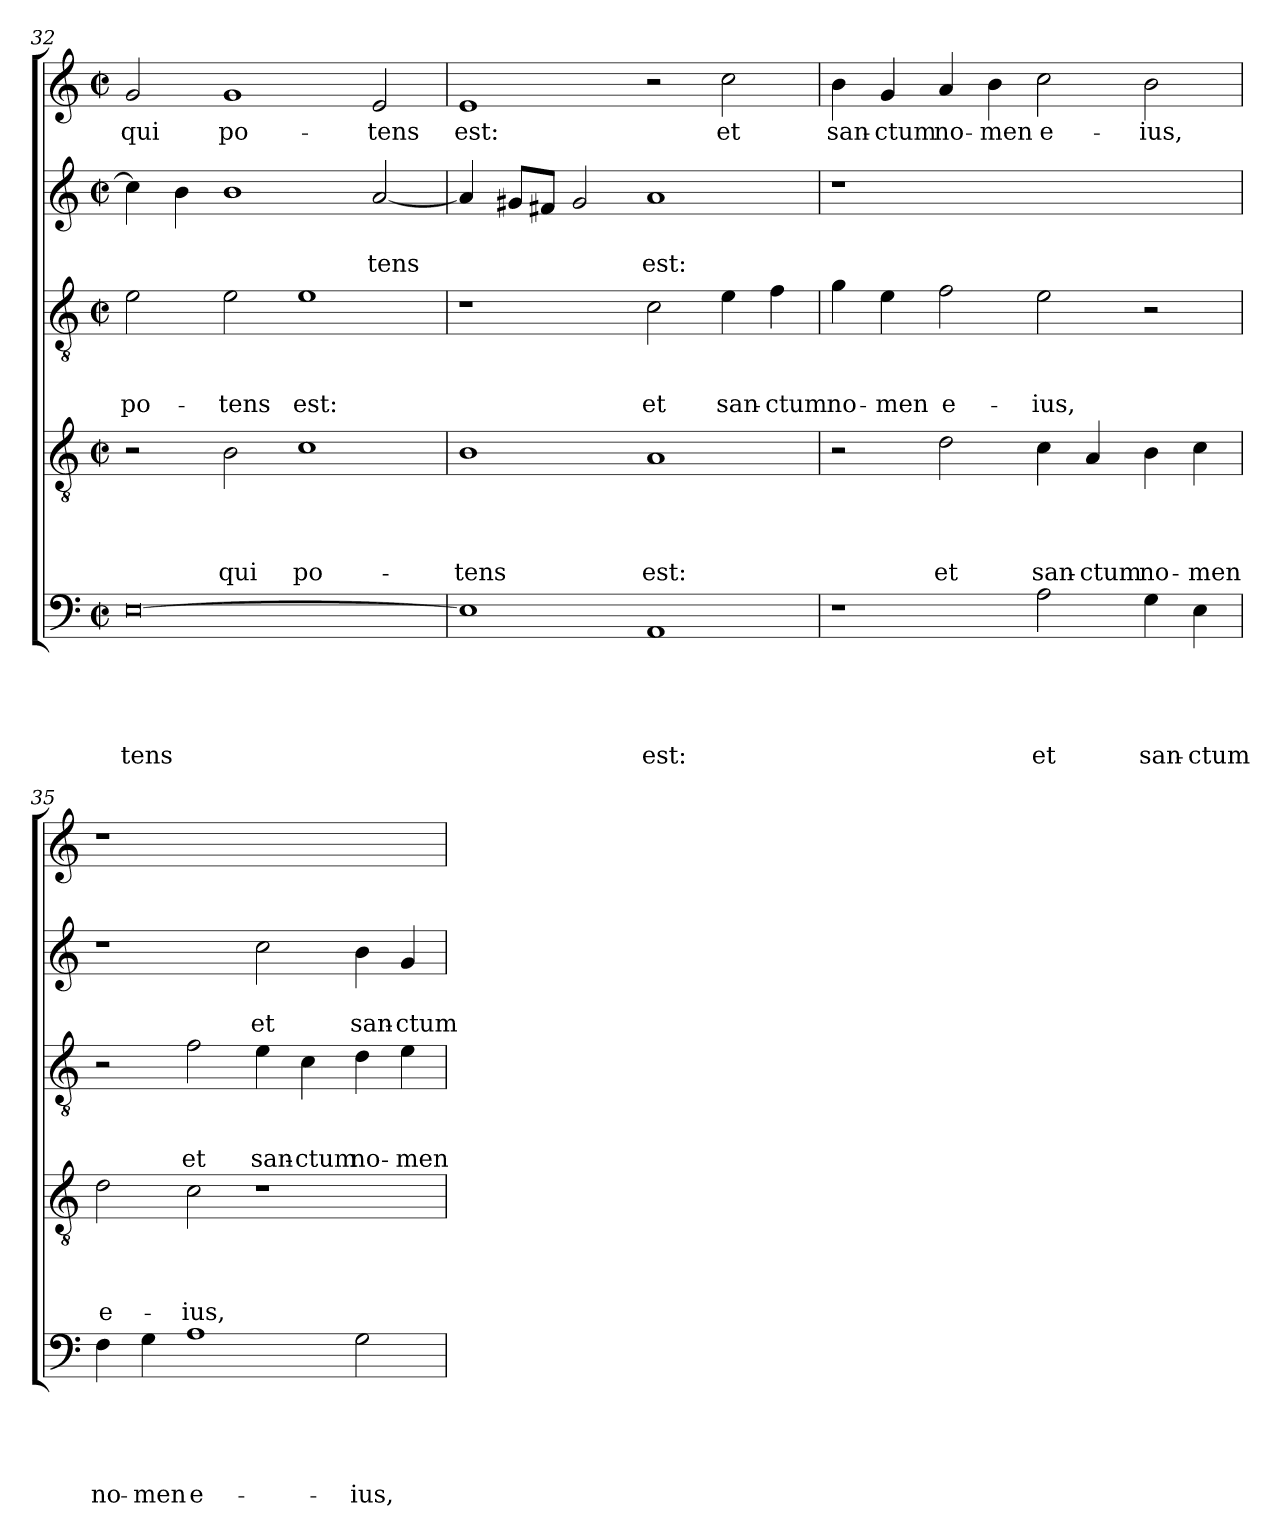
**kern	**text	**text	**text	**text	**text	**kern	**text	**text	**text	**text	**kern	**text	**text	**text	**kern	**text	**text	**kern	**text
*part5	*part5	*part5	*part5	*part5	*part5	*part4	*part4	*part4	*part4	*part4	*part3	*part3	*part3	*part3	*part2	*part2	*part2	*part1	*part1
*staff5	*staff5	*staff5	*staff5	*staff5	*staff5	*staff4	*staff4	*staff4	*staff4	*staff4	*staff3	*staff3	*staff3	*staff3	*staff2	*staff2	*staff2	*staff1	*staff1
*clefF4	*	*	*	*	*	*clefGv2	*	*	*	*	*clefGv2	*	*	*	*clefG2	*	*	*clefG2	*
*k[]	*	*	*	*	*	*k[]	*	*	*	*	*k[]	*	*	*	*k[]	*	*	*k[]	*
*C:	*	*	*	*	*	*C:	*	*	*	*	*C:	*	*	*	*C:	*	*	*C:	*
*M2/2	*	*	*	*	*	*M2/2	*	*	*	*	*M2/2	*	*	*	*M2/2	*	*	*M2/2	*
*met(c|)	*	*	*	*	*	*met(c|)	*	*	*	*	*met(c|)	*	*	*	*met(c|)	*	*	*met(c|)	*
=32	=32	=32	=32	=32	=32	=32	=32	=32	=32	=32	=32	=32	=32	=32	=32	=32	=32	=32	=32
[0E	.	.	.	.	-tens	2r	.	.	.	.	2e\	.	.	po-	4cc\]	.	.	2g/	qui
.	.	.	.	.	.	.	.	.	.	.	.	.	.	.	4b\	.	.	.	.
.	.	.	.	.	.	2B\	.	.	.	qui	2e\	.	.	-tens	1b	.	.	1g	po-
.	.	.	.	.	.	1c	.	.	.	po-	1e	.	.	est:	.	.	.	.	.
.	.	.	.	.	.	.	.	.	.	.	.	.	.	.	[2a/	.	-tens	2e/	-tens
=33	=33	=33	=33	=33	=33	=33	=33	=33	=33	=33	=33	=33	=33	=33	=33	=33	=33	=33	=33
1E]	.	.	.	.	.	1B	.	.	.	-tens	1r	.	.	.	4a/]	.	.	1e	est:
.	.	.	.	.	.	.	.	.	.	.	.	.	.	.	8g#/L	.	.	.	.
.	.	.	.	.	.	.	.	.	.	.	.	.	.	.	8f#/J	.	.	.	.
.	.	.	.	.	.	.	.	.	.	.	.	.	.	.	2g#/	.	.	.	.
1AA	.	.	.	.	est:	1A	.	.	.	est:	2c\	.	.	et	1a	.	est:	2r	.
.	.	.	.	.	.	.	.	.	.	.	4e\	.	.	san-	.	.	.	2cc\	et
.	.	.	.	.	.	.	.	.	.	.	4f\	.	.	-ctum	.	.	.	.	.
!!LO:LB:g=z
=34	=34	=34	=34	=34	=34	=34	=34	=34	=34	=34	=34	=34	=34	=34	=34	=34	=34	=34	=34
1r	.	.	.	.	.	2r	.	.	.	.	4g\	.	.	no-	1r	.	.	4b\	san-
.	.	.	.	.	.	.	.	.	.	.	4e\	.	.	-men	.	.	.	4g/	-ctum
.	.	.	.	.	.	2d\	.	.	.	et	2f\	.	.	e-	.	.	.	4a/	no-
.	.	.	.	.	.	.	.	.	.	.	.	.	.	.	.	.	.	4b\	-men
2A\	.	.	.	.	et	4c\	.	.	.	san-	2e\	.	.	-ius,	1ryy	.	.	2cc\	e-
.	.	.	.	.	.	4A/	.	.	.	-ctum	.	.	.	.	.	.	.	.	.
4G\	.	.	.	.	san-	4B\	.	.	.	no-	2r	.	.	.	.	.	.	2b\	-ius,
4E\	.	.	.	.	-ctum	4c\	.	.	.	-men	.	.	.	.	.	.	.	.	.
=35	=35	=35	=35	=35	=35	=35	=35	=35	=35	=35	=35	=35	=35	=35	=35	=35	=35	=35	=35
4F\	.	.	.	.	no-	2d\	.	.	.	e-	2r	.	.	.	1r	.	.	1r	.
4G\	.	.	.	.	-men	.	.	.	.	.	.	.	.	.	.	.	.	.	.
1A	.	.	.	.	e-	2c\	.	.	.	-ius,	2f\	.	.	et	.	.	.	.	.
.	.	.	.	.	.	1r	.	.	.	.	4e\	.	.	san-	2cc\	.	et	1ryy	.
.	.	.	.	.	.	.	.	.	.	.	4c\	.	.	-ctum	.	.	.	.	.
2G\	.	.	.	.	-ius,	.	.	.	.	.	4d\	.	.	no-	4b\	.	san-	.	.
.	.	.	.	.	.	.	.	.	.	.	4e\	.	.	-men	4g/	.	-ctum	.	.
=	=	=	=	=	=	=	=	=	=	=	=	=	=	=	=	=	=	=	=
*-	*-	*-	*-	*-	*-	*-	*-	*-	*-	*-	*-	*-	*-	*-	*-	*-	*-	*-	*-
